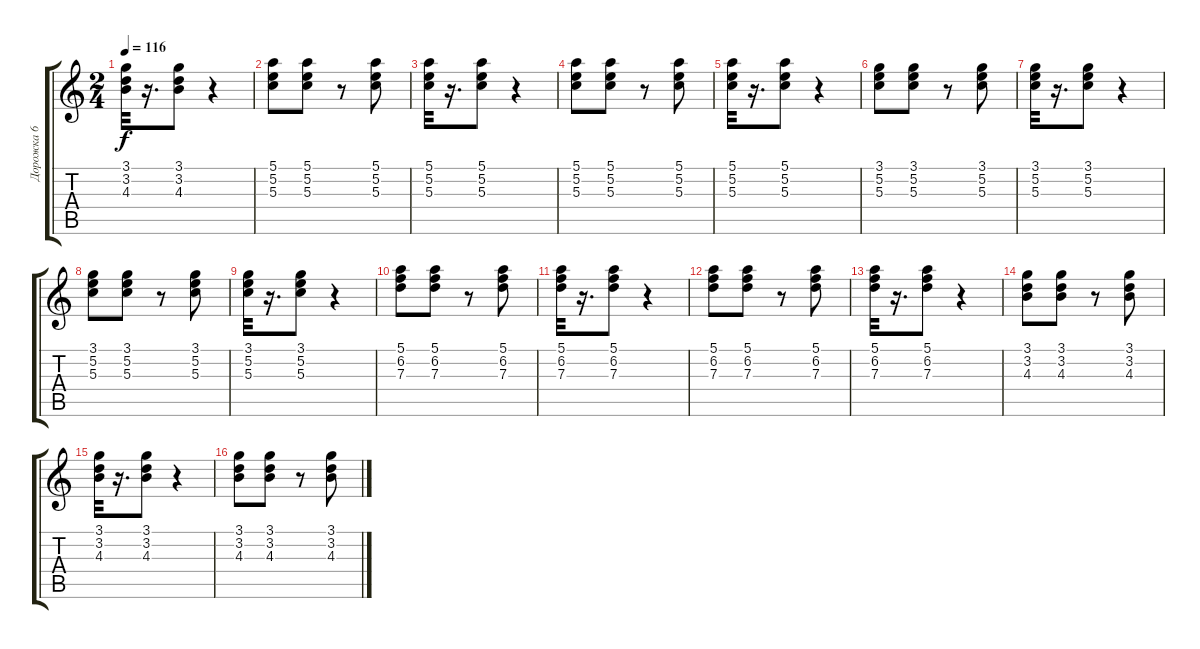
\track ("Дорожка 6" "Дорожка 6") {instrument acousticguitarsteel}
\staff {score tabs}
\tuning (E4 B3 G3 D3 A2 E2) {hide}
\ts (2 4)
\tempo 116
\clef g2
\ks c
(3.1 3.2 4.3).32{dy f} r.16{d} (3.1 3.2 4.3).8 r.4 |
(5.1 5.2 5.3).8 (5.1 5.2 5.3).8 r.8 (5.1 5.2 5.3).8 |
(5.1 5.2 5.3).32 r.16{d} (5.1 5.2 5.3).8 r.4 |
(5.1 5.2 5.3).8 (5.1 5.2 5.3).8 r.8 (5.1 5.2 5.3).8 |
(5.1 5.2 5.3).32 r.16{d} (5.1 5.2 5.3).8 r.4 |
(3.1 5.2 5.3).8 (3.1 5.2 5.3).8 r.8 (3.1 5.2 5.3).8 |
(3.1 5.2 5.3).32 r.16{d} (3.1 5.2 5.3).8 r.4 |
(3.1 5.2 5.3).8 (3.1 5.2 5.3).8 r.8 (3.1 5.2 5.3).8 |
(3.1 5.2 5.3).32 r.16{d} (3.1 5.2 5.3).8 r.4 |
(5.1 6.2 7.3).8 (5.1 6.2 7.3).8 r.8 (5.1 6.2 7.3).8 |
(5.1 6.2 7.3).32 r.16{d} (5.1 6.2 7.3).8 r.4 |
(5.1 6.2 7.3).8 (5.1 6.2 7.3).8 r.8 (5.1 6.2 7.3).8 |
(5.1 6.2 7.3).32 r.16{d} (5.1 6.2 7.3).8 r.4 |
(3.1 3.2 4.3).8 (3.1 3.2 4.3).8 r.8 (3.1 3.2 4.3).8 |
(3.1 3.2 4.3).32 r.16{d} (3.1 3.2 4.3).8 r.4 |
(3.1 3.2 4.3).8 (3.1 3.2 4.3).8 r.8 (3.1 3.2 4.3).8
